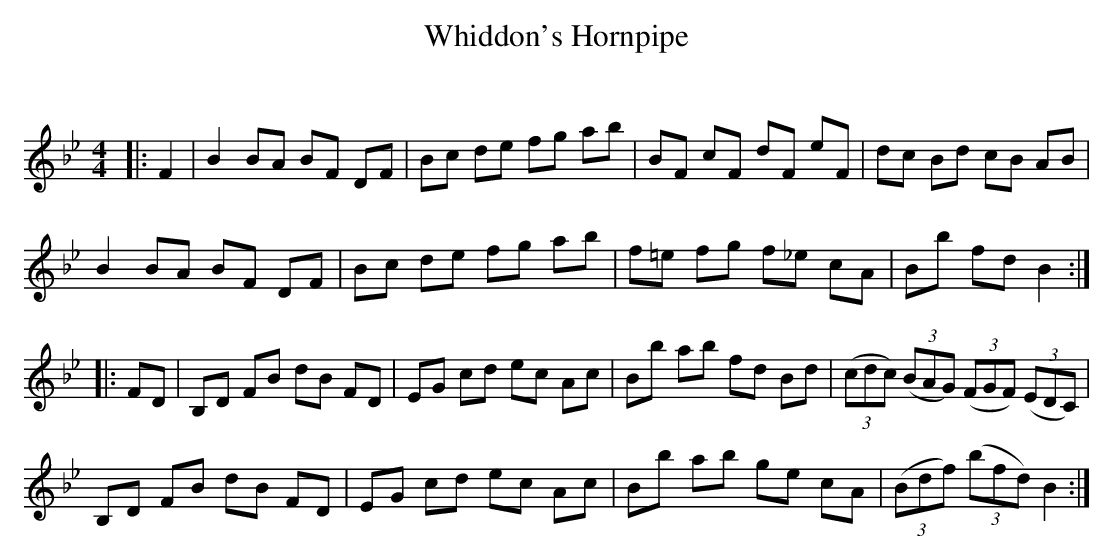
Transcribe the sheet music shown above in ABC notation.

X:1
T: Whiddon's Hornpipe
C:
Q: 232
K:Bb
M:4/4
L:1/8
|:F2|B2 BA BF DF|Bc de fg ab|BF cF dF eF|dc Bd cB AB|
B2 BA BF DF|Bc de fg ab|f=e fg f_e cA|Bb fd B2:|
|:FD|B,D FB dB FD|EG cd ec Ac|Bb ab fd Bd|((3cdc) ((3BAG) ((3FGF) ((3EDC) |
B,D FB dB FD|EG cd ec Ac|Bb ab ge cA|((3Bdf) ((3bfd) B2:|
